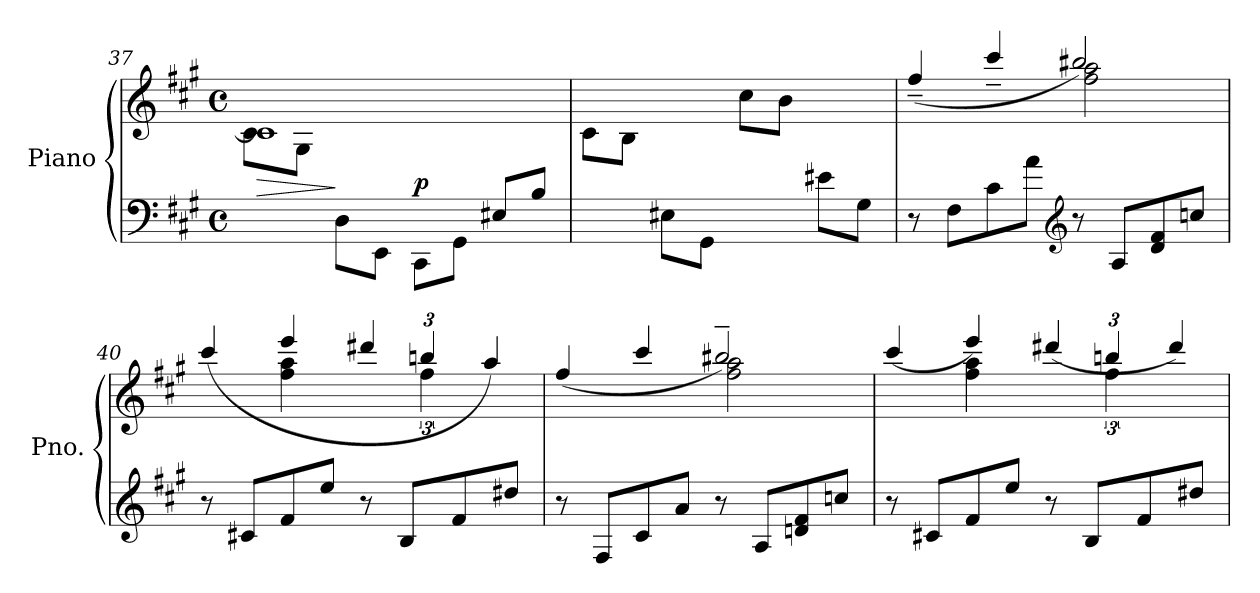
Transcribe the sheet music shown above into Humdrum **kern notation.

**kern	**kern	**dynam
*part1	*part1	*part1
*staff2	*staff1	*staff1/2
*I"Piano	*	*
*I'Pno.	*	*
*clefF4	*clefG2	*
*k[f#c#g#]	*k[f#c#g#]	*
*M4/4	*M4/4	*
*met(c)	*met(c)	*
=37	=37	=37
*	*^	*
!	!	!	!LO:HP:b
4ryy	1c#]	8c#\L	>
.	.	8G#\J	.
8D\L	.	2.ryy	]
8EE\J	.	.	.
!	!	!	!LO:DY:a=2
8CC#\L	.	.	p
8GG#\J	.	.	.
8E#X/L	.	.	.
8B/J	.	.	.
=38	=38	=38	=38
4ryy	1ryy	(>8c#\L	.
.	.	8B\J	.
8E#X\L	.	4ryy	.
8GG#\J)	.	.	.
4ryy	.	(>8cc#\L	.
.	.	8b\J	.
8e#X\L	.	4ryy	.
8G#\J)	.	.	.
=39	=39	=39	=39
!	!	!	!LO:DY:b
8r	(>4ff#~/	2ryy	other-dynamics
8F#\L	.	.	.
8c#\	4ccc#~/	.	.
8a\J	.	.	.
*clefG2	*	*	*
8r	2bb#X/)	2ff#\ 2aa\	.
8A/L	.	.	.
8d/ 8f#/	.	.	.
8ccn/J	.	.	.
!!LO:LB:g=z	!!
=40	=40	=40	=40
8r	(>4ccc#/	4ryy	.
8c#X/L	.	.	.
8f#/	4eee/	4ff#\ 4aa\	.
8ee/J	.	.	.
*	*Xbrackettup	*brackettup	*
8r	6ddd#X/	6ryy	.
8B/L	.	.	.
.	6bbn/	6ff#\	.
8f#/	.	.	.
.	6aa/)	6ryy	.
8dd#X/J	.	.	.
=41	=41	=41	=41
8r	(>4ff#/	2ryy	.
8F#/L	.	.	.
8c#/	4ccc#/	.	.
8a/J	.	.	.
8r	2bb#X~/)	2ff#\ 2aa\	.
8A/L	.	.	.
8dn/ 8f#/	.	.	.
8ccn/J	.	.	.
=42	=42	=42	=42
8r	(>4ccc#/	4ryy	.
8c#X/L	.	.	.
8f#/	4eee/)	4ff#\ 4aa\	.
8ee/J	.	.	.
*	*Xbrackettup	*brackettup	*
8r	(>6ddd#X/	6ryy	.
8B/L	.	.	.
.	6bbn/	6ff#\	.
8f#/	.	.	.
.	6ddd#/)	6ryy	.
8dd#X/J	.	.	.
*	*v	*v	*
=	=	=
*-	*-	*-
